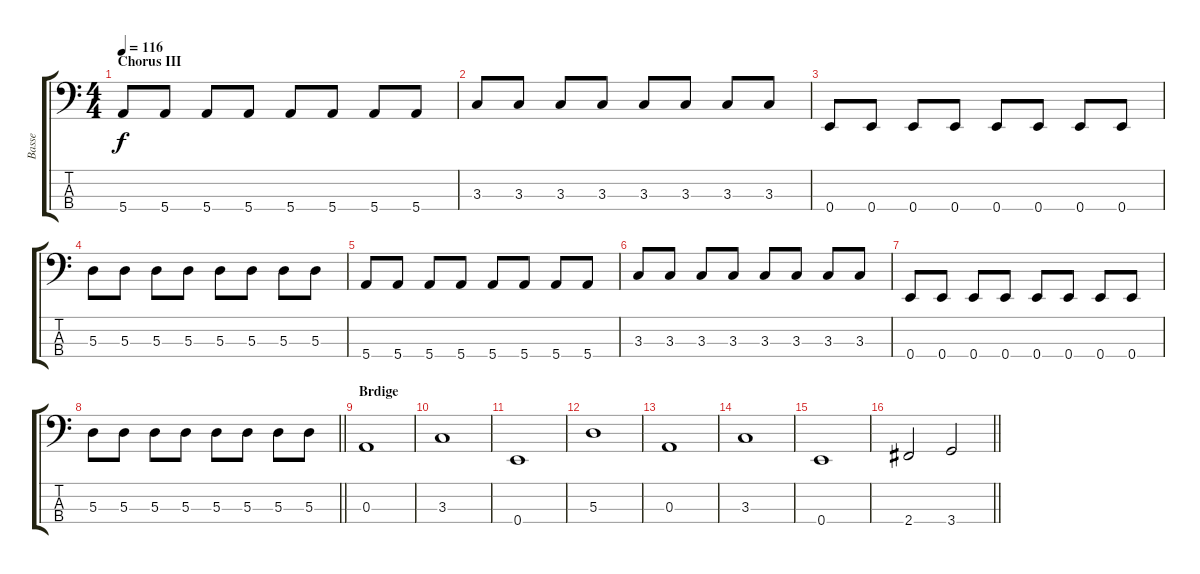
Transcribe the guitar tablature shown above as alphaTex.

\track ("Basse" "Basse") {instrument electricbassfinger}
\staff {score tabs}
\tuning (G2 D2 A1 E1) {hide}
\ts (4 4)
\section ("" "Chorus III")
\tempo 116
\clef f4
\ks c
5.4.8{dy f} 5.4.8 5.4.8 5.4.8 5.4.8 5.4.8 5.4.8 5.4.8 |
3.3.8 3.3.8 3.3.8 3.3.8 3.3.8 3.3.8 3.3.8 3.3.8 |
0.4.8 0.4.8 0.4.8 0.4.8 0.4.8 0.4.8 0.4.8 0.4.8 |
5.3.8 5.3.8 5.3.8 5.3.8 5.3.8 5.3.8 5.3.8 5.3.8 |
5.4.8 5.4.8 5.4.8 5.4.8 5.4.8 5.4.8 5.4.8 5.4.8 |
3.3.8 3.3.8 3.3.8 3.3.8 3.3.8 3.3.8 3.3.8 3.3.8 |
0.4.8 0.4.8 0.4.8 0.4.8 0.4.8 0.4.8 0.4.8 0.4.8 |
\barLineRight lightlight
5.3.8 5.3.8 5.3.8 5.3.8 5.3.8 5.3.8 5.3.8 5.3.8 |
\section ("" "Brdige")
0.3.1 |
3.3.1 |
0.4.1 |
5.3.1 |
0.3.1 |
3.3.1 |
0.4.1 |
\barLineRight lightlight
2.4.2 3.4.2
